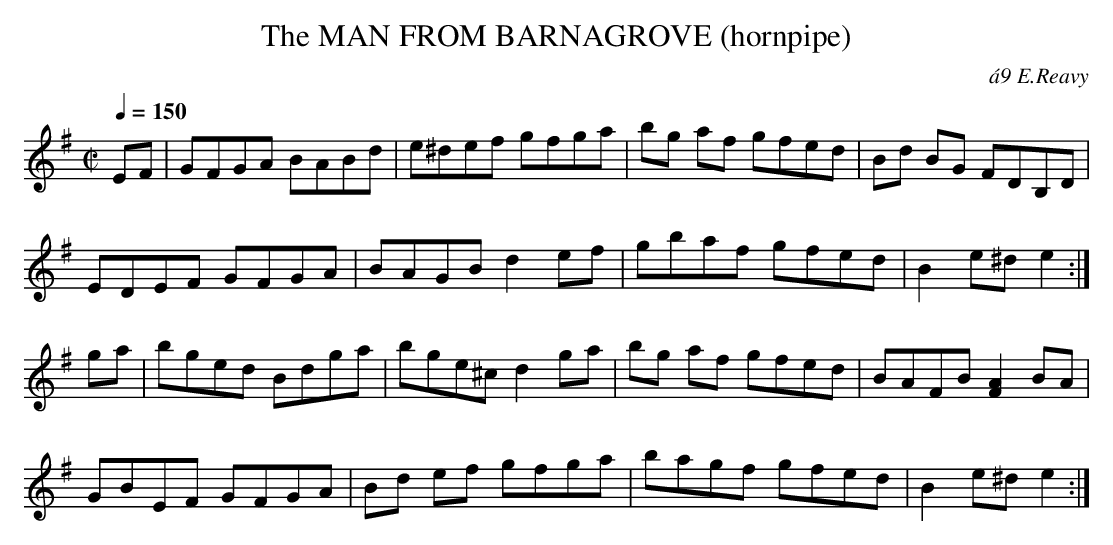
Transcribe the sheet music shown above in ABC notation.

X:1
T:MAN FROM BARNAGROVE (hornpipe), The
C:\'a9 E.Reavy
Y:"andantino"
Q:1/4=150
M:C|
L:1/8
K:Em
EF|GFGA BABd|e^def gfga|bg af gfed|Bd BG FDB,D|
EDEF GFGA|BAGB d2 ef|gbaf gfed|B2 e^d e2:|
ga|bged Bdga|bge^c d2 ga|bg af gfed|BAFB [F2A2] BA|
GBEF GFGA|Bd ef gfga|bagf gfed|B2 e^d e2:|
